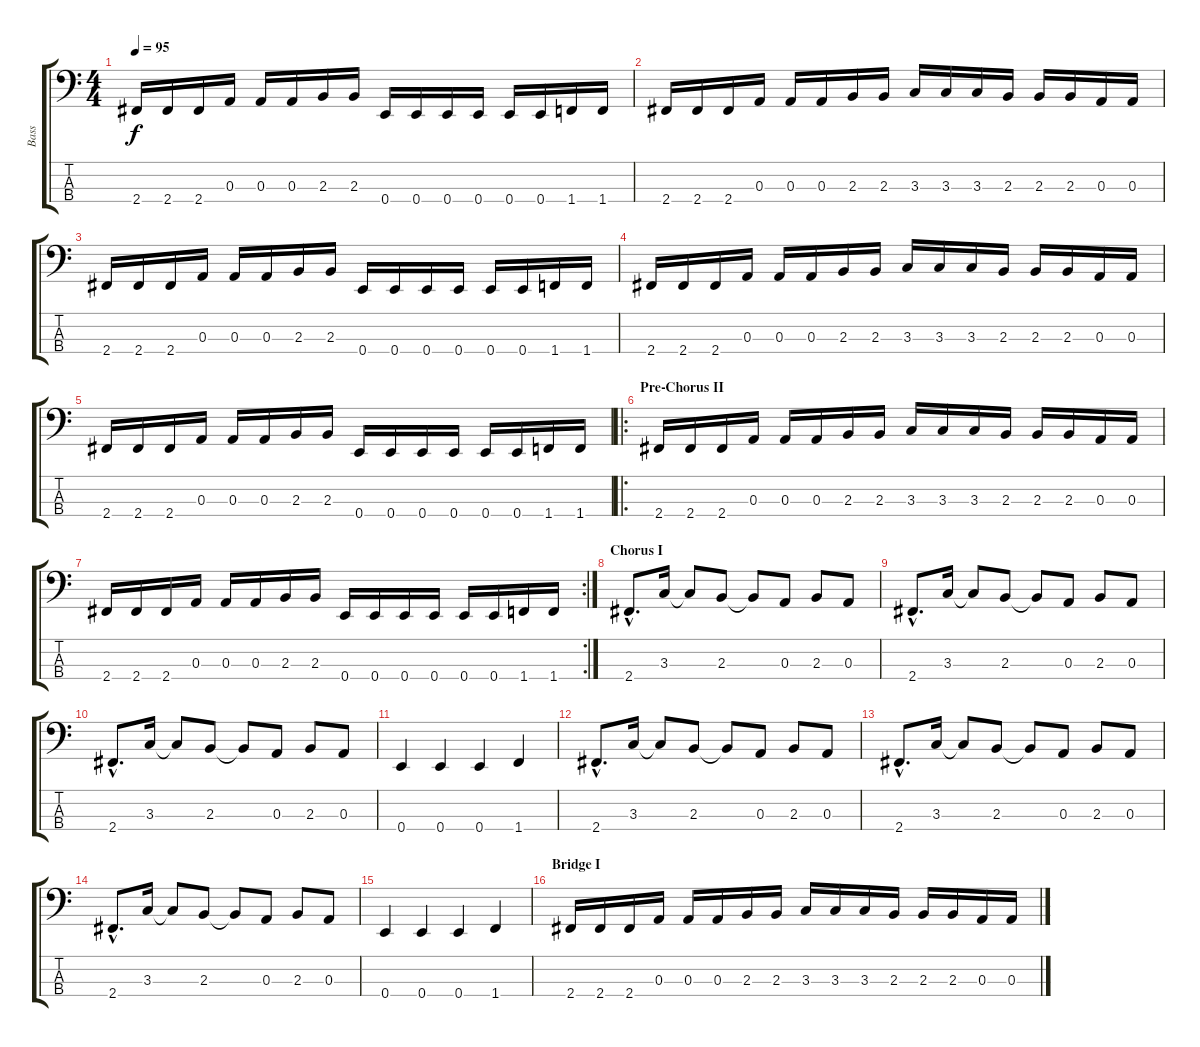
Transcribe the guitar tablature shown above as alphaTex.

\track ("Bass" "Bass") {instrument electricbasspick}
\staff {score tabs}
\tuning (G2 D2 A1 E1) {hide}
\ts (4 4)
\tempo 95
\clef f4
\ks c
2.4.16{dy f} 2.4.16 2.4.16 0.3.16 0.3.16 0.3.16 2.3.16 2.3.16 0.4.16 0.4.16 0.4.16 0.4.16 0.4.16 0.4.16 1.4.16 1.4.16 |
2.4.16 2.4.16 2.4.16 0.3.16 0.3.16 0.3.16 2.3.16 2.3.16 3.3.16 3.3.16 3.3.16 2.3.16 2.3.16 2.3.16 0.3.16 0.3.16 |
2.4.16 2.4.16 2.4.16 0.3.16 0.3.16 0.3.16 2.3.16 2.3.16 0.4.16 0.4.16 0.4.16 0.4.16 0.4.16 0.4.16 1.4.16 1.4.16 |
2.4.16 2.4.16 2.4.16 0.3.16 0.3.16 0.3.16 2.3.16 2.3.16 3.3.16 3.3.16 3.3.16 2.3.16 2.3.16 2.3.16 0.3.16 0.3.16 |
2.4.16 2.4.16 2.4.16 0.3.16 0.3.16 0.3.16 2.3.16 2.3.16 0.4.16 0.4.16 0.4.16 0.4.16 0.4.16 0.4.16 1.4.16 1.4.16 |
\ro
\section ("" "Pre-Chorus II")
2.4.16 2.4.16 2.4.16 0.3.16 0.3.16 0.3.16 2.3.16 2.3.16 3.3.16 3.3.16 3.3.16 2.3.16 2.3.16 2.3.16 0.3.16 0.3.16 |
\rc 2
2.4.16 2.4.16 2.4.16 0.3.16 0.3.16 0.3.16 2.3.16 2.3.16 0.4.16 0.4.16 0.4.16 0.4.16 0.4.16 0.4.16 1.4.16 1.4.16 |
\section ("" "Chorus I")
2.4{hac}.8{d} 3.3.16 3.3{t}.8 2.3.8 2.3{t}.8 0.3.8 2.3.8 0.3.8 |
2.4{hac}.8{d} 3.3.16 3.3{t}.8 2.3.8 2.3{t}.8 0.3.8 2.3.8 0.3.8 |
2.4{hac}.8{d} 3.3.16 3.3{t}.8 2.3.8 2.3{t}.8 0.3.8 2.3.8 0.3.8 |
0.4.4 0.4.4 0.4.4 1.4.4 |
2.4{hac}.8{d} 3.3.16 3.3{t}.8 2.3.8 2.3{t}.8 0.3.8 2.3.8 0.3.8 |
2.4{hac}.8{d} 3.3.16 3.3{t}.8 2.3.8 2.3{t}.8 0.3.8 2.3.8 0.3.8 |
2.4{hac}.8{d} 3.3.16 3.3{t}.8 2.3.8 2.3{t}.8 0.3.8 2.3.8 0.3.8 |
0.4.4 0.4.4 0.4.4 1.4.4 |
\section ("" "Bridge I")
2.4.16 2.4.16 2.4.16 0.3.16 0.3.16 0.3.16 2.3.16 2.3.16 3.3.16 3.3.16 3.3.16 2.3.16 2.3.16 2.3.16 0.3.16 0.3.16
